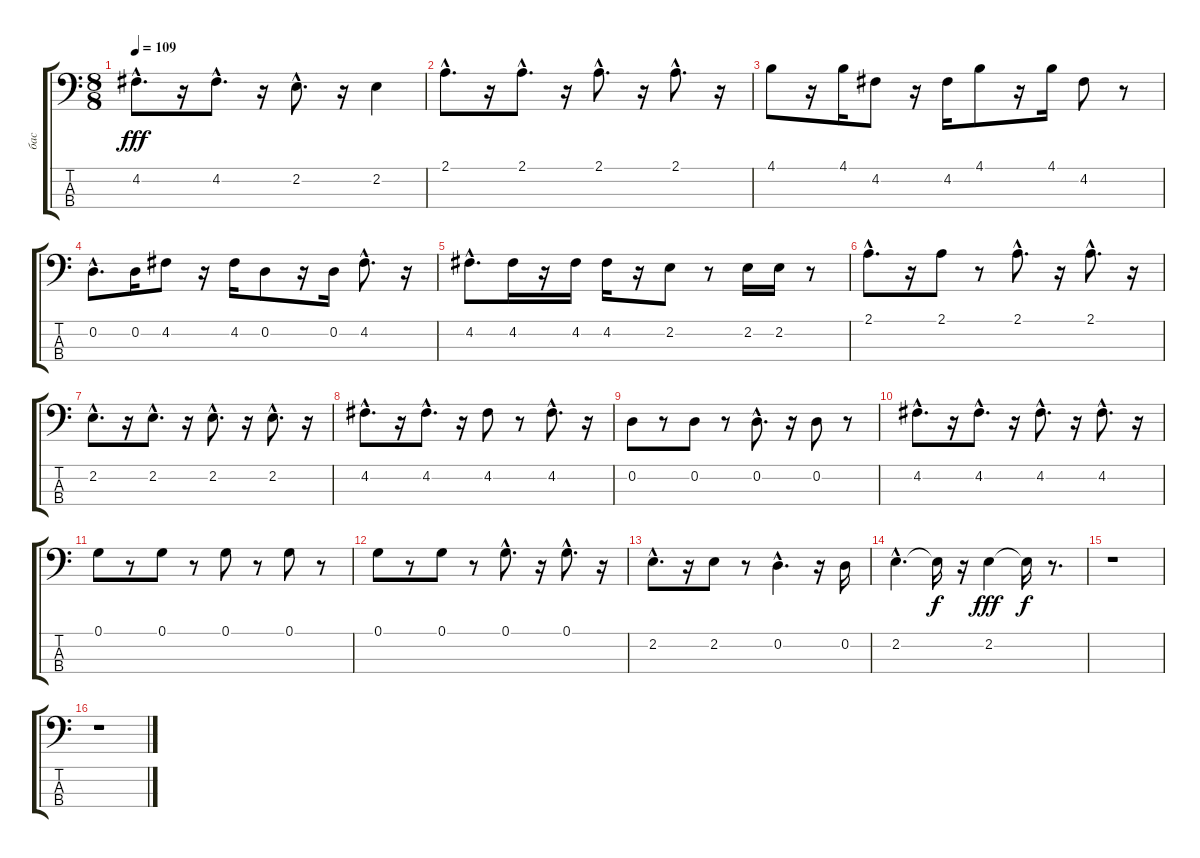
\track ("бас" "бас") {instrument acousticbass}
\staff {score tabs}
\tuning (G2 D2 A1 E1) {hide}
\ts (8 8)
\tempo 109
\clef f4
\ks c
4.2{hac}.8{d dy fff} r.16 4.2{hac}.8{d} r.16 2.2{hac}.8{d} r.16 2.2.4 |
2.1{hac}.8{d} r.16 2.1{hac}.8{d} r.16 2.1{hac}.8{d} r.16 2.1{hac}.8{d} r.16 |
4.1.8 r.16 4.1.16 4.2.8 r.16 4.2.16 4.1.8 r.16 4.1.16 4.2.8 r.8 |
0.2{hac}.8{d} 0.2.16 4.2.8 r.16 4.2.16 0.2.8 r.16 0.2.16 4.2{hac}.8{d} r.16 |
4.2{hac}.8{d} 4.2.16 r.16 4.2.16 4.2.16 r.16 2.2.8 r.8 2.2.16 2.2.16 r.8 |
2.1{hac}.8{d} r.16 2.1.8 r.8 2.1{hac}.8{d} r.16 2.1{hac}.8{d} r.16 |
2.2{hac}.8{d} r.16 2.2{hac}.8{d} r.16 2.2{hac}.8{d} r.16 2.2{hac}.8{d} r.16 |
4.2{hac}.8{d} r.16 4.2{hac}.8{d} r.16 4.2.8 r.8 4.2{hac}.8{d} r.16 |
0.2.8 r.8 0.2.8 r.8 0.2{hac}.8{d} r.16 0.2.8 r.8 |
4.2{hac}.8{d} r.16 4.2{hac}.8{d} r.16 4.2{hac}.8{d} r.16 4.2{hac}.8{d} r.16 |
0.1.8 r.8 0.1.8 r.8 0.1.8 r.8 0.1.8 r.8 |
0.1.8 r.8 0.1.8 r.8 0.1{hac}.8{d} r.16 0.1{hac}.8{d} r.16 |
2.2{hac}.8{d} r.16 2.2.8 r.8 0.2{hac}.4{d} r.16 0.2.16 |
2.2{hac}.4{d} 2.2{t}.16{dy f} r.16 2.2.4{dy fff} 2.2{t}.16{dy f} r.8{d} |
r.1 |
r.1
